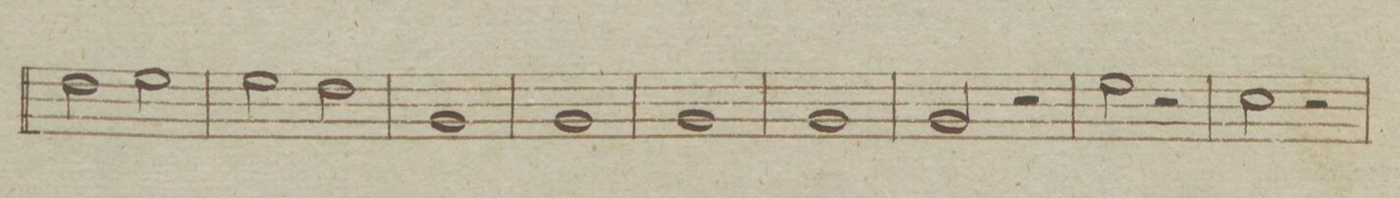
**kern	**dynam
*I"Corno Primo in Es	*
*clefG2	*
*k[b-e-a-]	*
*met(c|)	*
*M2/2	*
2f\	.
2g\	.
=16	=16
2g\	.
2f\	.
=17	=17
1B-	.
=18	=18
1B-	.
=19	=19
1B-	.
=20	=20
1B-	.
=21	=21
2B-/	.
2r	.
=22	=22
2g\	.
2r	.
=23	=23
2e-\	.
2r	.
=24	=24
*-	*-
